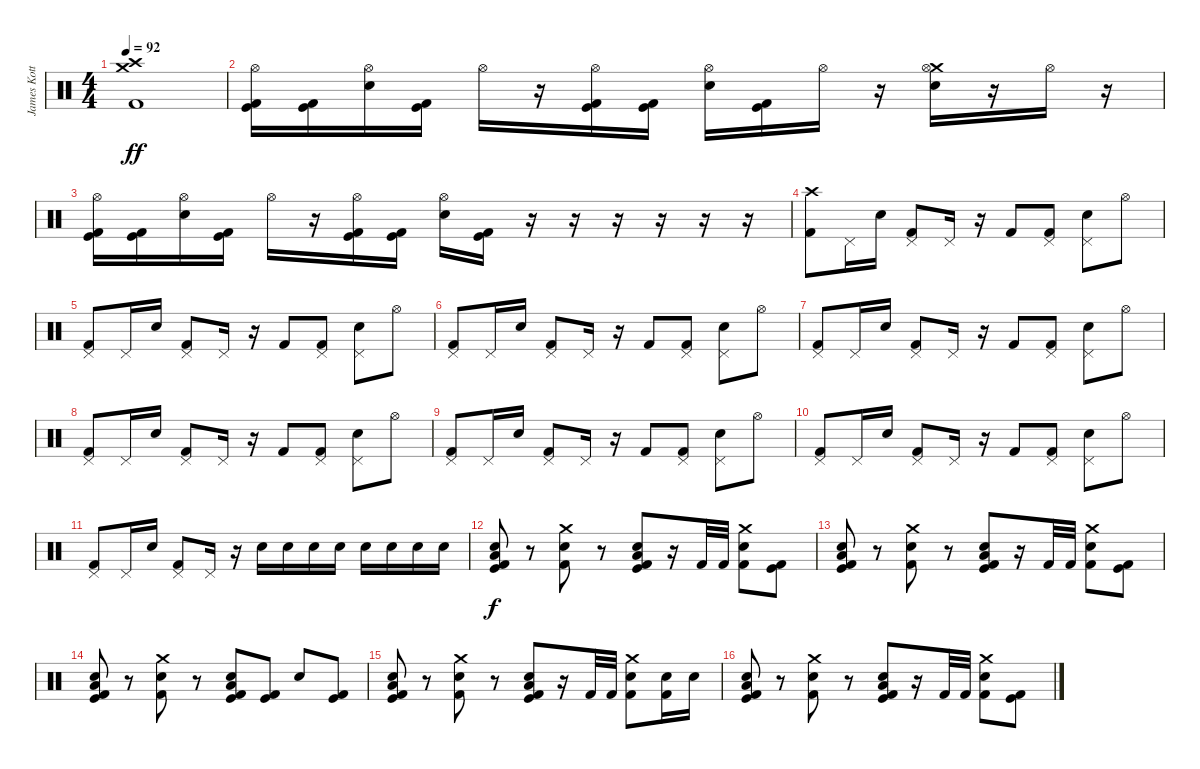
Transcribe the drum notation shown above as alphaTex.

\track ("James Kottak" "James Kott") {instrument percussion}
\staff {score}
\articulation defaults
\ts (4 4)
\tempo 92
\clef neutral
\ks c
("Crash high (hit)" "Crash medium (hit)" "Kick (hit) 2").1{dy ff} |
("Hi-Hat (open)" "Kick (hit) 2" "Kick (hit)").16 ("Kick (hit) 2" "Kick (hit)").16 ("Hi-Hat (open)" "Electric Snare (hit)").16 ("Kick (hit) 2" "Kick (hit)").16 "Hi-Hat (open)".16 r.16 ("Hi-Hat (open)" "Kick (hit) 2" "Kick (hit)").16 ("Kick (hit) 2" "Kick (hit)").16 ("Hi-Hat (open)" "Electric Snare (hit)").16 ("Kick (hit) 2" "Kick (hit)").16 "Hi-Hat (open)".16 r.16 ("Crash medium (hit)" "Hi-Hat (open)" "Electric Snare (hit)").16 r.16 "Hi-Hat (open)".16 r.16 |
("Hi-Hat (open)" "Kick (hit) 2" "Kick (hit)").16 ("Kick (hit) 2" "Kick (hit)").16 ("Hi-Hat (open)" "Electric Snare (hit)").16 ("Kick (hit) 2" "Kick (hit)").16 "Hi-Hat (open)".16 r.16 ("Hi-Hat (open)" "Kick (hit) 2" "Kick (hit)").16 ("Kick (hit) 2" "Kick (hit)").16 ("Hi-Hat (open)" "Electric Snare (hit)").16 ("Kick (hit) 2" "Kick (hit)").16 r.16 r.16 r.16 r.16 r.16 r.16 |
("Crash high (hit)" "Kick (hit) 2").8 "Pedal Hi-Hat (hit)".16 "Electric Snare (hit)".16 ("Pedal Hi-Hat (hit)" "Kick (hit) 2").8 "Pedal Hi-Hat (hit)".16 r.16 "Kick (hit) 2".8 ("Pedal Hi-Hat (hit)" "Kick (hit) 2").8 ("Pedal Hi-Hat (hit)" "Electric Snare (hit)").8 "Hi-Hat (open)".8 |
("Pedal Hi-Hat (hit)" "Kick (hit) 2").8 "Pedal Hi-Hat (hit)".16 "Electric Snare (hit)".16 ("Pedal Hi-Hat (hit)" "Kick (hit) 2").8 "Pedal Hi-Hat (hit)".16 r.16 "Kick (hit) 2".8 ("Pedal Hi-Hat (hit)" "Kick (hit) 2").8 ("Pedal Hi-Hat (hit)" "Electric Snare (hit)").8 "Hi-Hat (open)".8 |
("Pedal Hi-Hat (hit)" "Kick (hit) 2").8 "Pedal Hi-Hat (hit)".16 "Electric Snare (hit)".16 ("Pedal Hi-Hat (hit)" "Kick (hit) 2").8 "Pedal Hi-Hat (hit)".16 r.16 "Kick (hit) 2".8 ("Pedal Hi-Hat (hit)" "Kick (hit) 2").8 ("Pedal Hi-Hat (hit)" "Electric Snare (hit)").8 "Hi-Hat (open)".8 |
("Pedal Hi-Hat (hit)" "Kick (hit) 2").8 "Pedal Hi-Hat (hit)".16 "Electric Snare (hit)".16 ("Pedal Hi-Hat (hit)" "Kick (hit) 2").8 "Pedal Hi-Hat (hit)".16 r.16 "Kick (hit) 2".8 ("Pedal Hi-Hat (hit)" "Kick (hit) 2").8 ("Pedal Hi-Hat (hit)" "Electric Snare (hit)").8 "Hi-Hat (open)".8 |
("Pedal Hi-Hat (hit)" "Kick (hit) 2").8 "Pedal Hi-Hat (hit)".16 "Electric Snare (hit)".16 ("Pedal Hi-Hat (hit)" "Kick (hit) 2").8 "Pedal Hi-Hat (hit)".16 r.16 "Kick (hit) 2".8 ("Pedal Hi-Hat (hit)" "Kick (hit) 2").8 ("Pedal Hi-Hat (hit)" "Electric Snare (hit)").8 "Hi-Hat (open)".8 |
("Pedal Hi-Hat (hit)" "Kick (hit) 2").8 "Pedal Hi-Hat (hit)".16 "Electric Snare (hit)".16 ("Pedal Hi-Hat (hit)" "Kick (hit) 2").8 "Pedal Hi-Hat (hit)".16 r.16 "Kick (hit) 2".8 ("Pedal Hi-Hat (hit)" "Kick (hit) 2").8 ("Pedal Hi-Hat (hit)" "Electric Snare (hit)").8 "Hi-Hat (open)".8 |
("Pedal Hi-Hat (hit)" "Kick (hit) 2").8 "Pedal Hi-Hat (hit)".16 "Electric Snare (hit)".16 ("Pedal Hi-Hat (hit)" "Kick (hit) 2").8 "Pedal Hi-Hat (hit)".16 r.16 "Kick (hit) 2".8 ("Pedal Hi-Hat (hit)" "Kick (hit) 2").8 ("Pedal Hi-Hat (hit)" "Electric Snare (hit)").8 "Hi-Hat (open)".8 |
("Pedal Hi-Hat (hit)" "Kick (hit) 2").8 "Pedal Hi-Hat (hit)".16 "Electric Snare (hit)".16 ("Pedal Hi-Hat (hit)" "Kick (hit) 2").8 "Pedal Hi-Hat (hit)".16 r.16 "Electric Snare (hit)".16 "Electric Snare (hit)".16 "Electric Snare (hit)".16 "Electric Snare (hit)".16 "Electric Snare (hit)".16 "Electric Snare (hit)".16 "Electric Snare (hit)".16 "Electric Snare (hit)".16 |
("Electric Snare (hit)" "Kick (hit)" "Low Floor Tom (hit)" "Kick (hit) 2").8{dy f} r.8 ("Crash medium (hit)" "Electric Snare (hit)" "Kick (hit) 2").8 r.8 ("Electric Snare (hit)" "Kick (hit)" "Low Floor Tom (hit)" "Kick (hit) 2").8 r.16 "Kick (hit) 2".32 "Kick (hit) 2".32 ("Crash medium (hit)" "Electric Snare (hit)" "Kick (hit) 2").8 ("Kick (hit)" "Kick (hit) 2").8 |
("Electric Snare (hit)" "Kick (hit)" "Low Floor Tom (hit)" "Kick (hit) 2").8 r.8 ("Crash medium (hit)" "Electric Snare (hit)" "Kick (hit) 2").8 r.8 ("Electric Snare (hit)" "Kick (hit)" "Low Floor Tom (hit)" "Kick (hit) 2").8 r.16 "Kick (hit) 2".32 "Kick (hit) 2".32 ("Crash medium (hit)" "Electric Snare (hit)" "Kick (hit) 2").8 ("Kick (hit)" "Kick (hit) 2").8 |
("Electric Snare (hit)" "Kick (hit)" "Low Floor Tom (hit)" "Kick (hit) 2").8 r.8 ("Crash medium (hit)" "Electric Snare (hit)" "Kick (hit) 2").8 r.8 ("Electric Snare (hit)" "Kick (hit)" "Low Floor Tom (hit)" "Kick (hit) 2").8 ("Kick (hit) 2" "Kick (hit)").8 "Electric Snare (hit)".8 ("Kick (hit) 2" "Kick (hit)").8 |
("Electric Snare (hit)" "Kick (hit)" "Low Floor Tom (hit)" "Kick (hit) 2").8 r.8 ("Crash medium (hit)" "Electric Snare (hit)" "Kick (hit) 2").8 r.8 ("Electric Snare (hit)" "Kick (hit)" "Low Floor Tom (hit)" "Kick (hit) 2").8 r.16 "Kick (hit) 2".32 "Kick (hit) 2".32 ("Crash medium (hit)" "Electric Snare (hit)" "Kick (hit) 2").8 ("Electric Snare (hit)" "Kick (hit) 2").16 "Electric Snare (hit)".16 |
("Electric Snare (hit)" "Kick (hit)" "Low Floor Tom (hit)" "Kick (hit) 2").8 r.8 ("Crash medium (hit)" "Electric Snare (hit)" "Kick (hit) 2").8 r.8 ("Electric Snare (hit)" "Kick (hit)" "Low Floor Tom (hit)" "Kick (hit) 2").8 r.16 "Kick (hit) 2".32 "Kick (hit) 2".32 ("Crash medium (hit)" "Electric Snare (hit)" "Kick (hit) 2").8 ("Kick (hit)" "Kick (hit) 2").8
